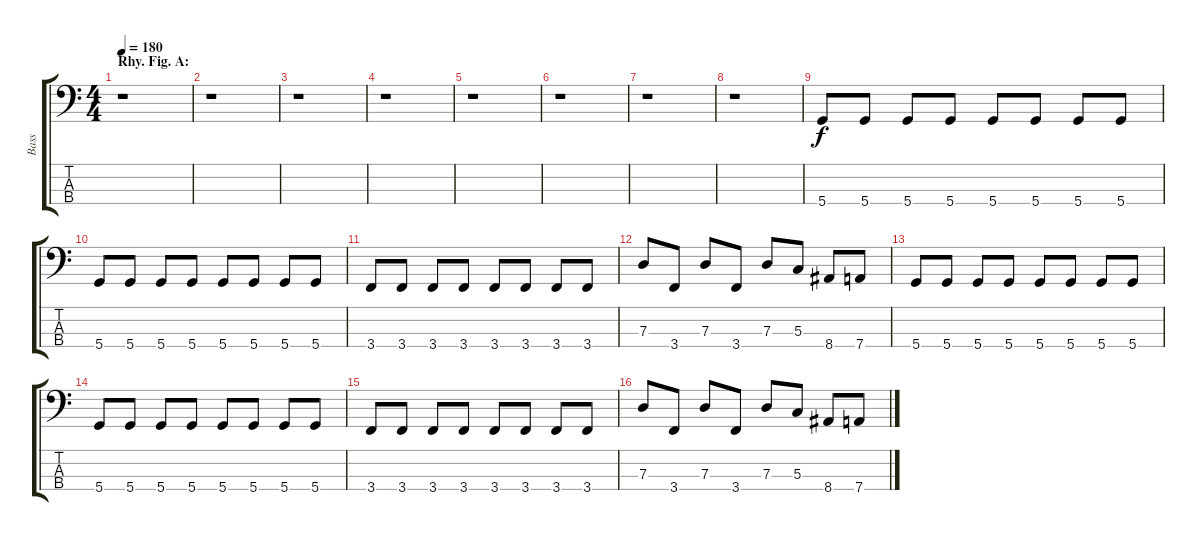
\track ("Bass" "Bass") {instrument fretlessbass}
\staff {score tabs}
\tuning (F2 C2 G1 D1) {hide}
\ts (4 4)
\section ("" "Rhy. Fig. A:")
\tempo 180
\clef f4
\ks c
r.1{dy f instrument fretlessbass} |
r.1 |
r.1 |
r.1 |
r.1 |
r.1 |
r.1 |
r.1 |
5.4.8 5.4.8 5.4.8 5.4.8 5.4.8 5.4.8 5.4.8 5.4.8 |
5.4.8 5.4.8 5.4.8 5.4.8 5.4.8 5.4.8 5.4.8 5.4.8 |
3.4.8 3.4.8 3.4.8 3.4.8 3.4.8 3.4.8 3.4.8 3.4.8 |
7.3.8 3.4.8 7.3.8 3.4.8 7.3.8 5.3.8 8.4.8 7.4.8 |
5.4.8 5.4.8 5.4.8 5.4.8 5.4.8 5.4.8 5.4.8 5.4.8 |
5.4.8 5.4.8 5.4.8 5.4.8 5.4.8 5.4.8 5.4.8 5.4.8 |
3.4.8 3.4.8 3.4.8 3.4.8 3.4.8 3.4.8 3.4.8 3.4.8 |
7.3.8 3.4.8 7.3.8 3.4.8 7.3.8 5.3.8 8.4.8 7.4.8
